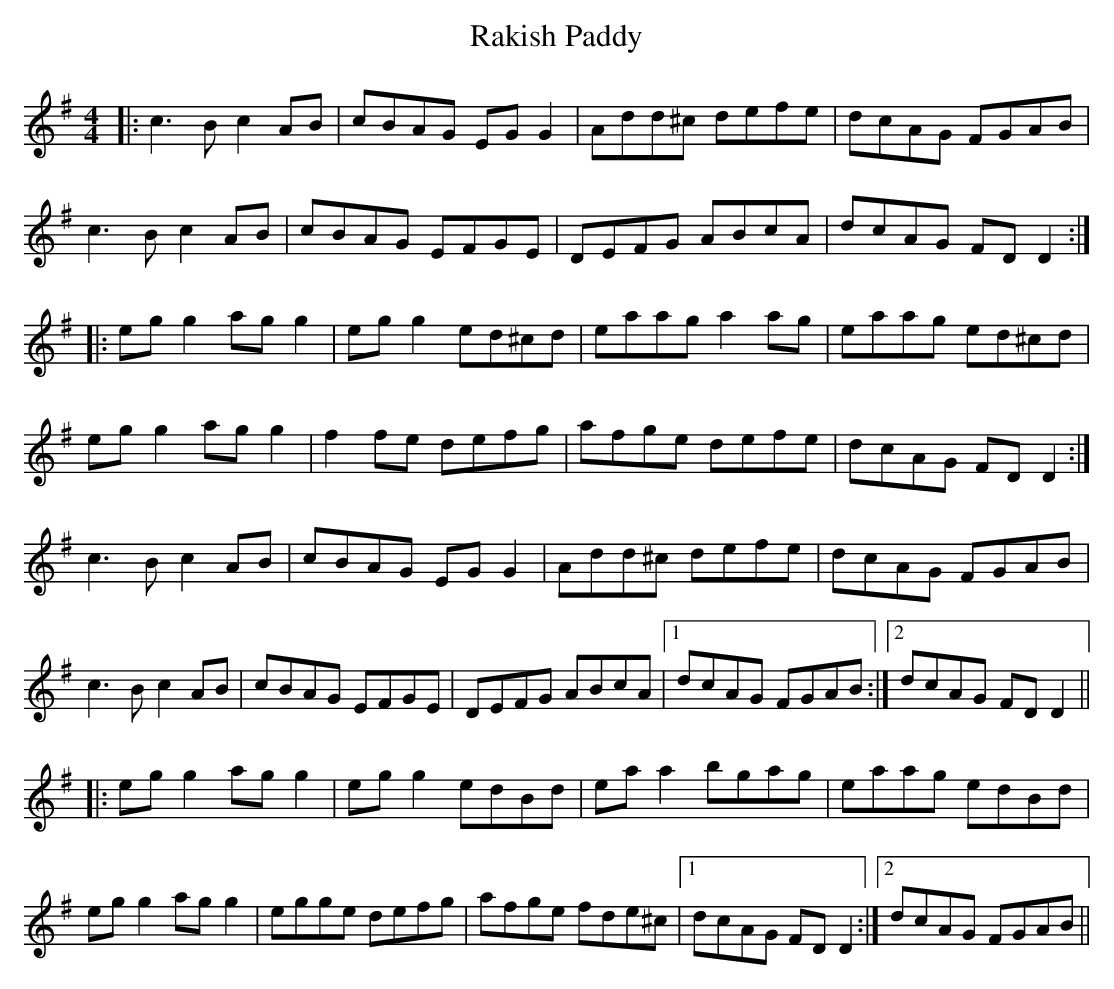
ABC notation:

X:1
T: Rakish Paddy
M: 4/4
L: 1/8
K: Ador
|:c3 B c2 AB|cBAG EG G2|Add^c defe|dcAG FGAB|
c3 B c2 AB|cBAG EFGE|DEFG ABcA|dcAG FD D2:|
|:eg g2 ag g2|eg g2 ed^cd|eaag a2 ag|eaag ed^cd|
eg g2 ag g2|f2 fe defg|afge defe|dcAG FD D2:|
c3 B c2 AB|cBAG EG G2|Add^c defe|dcAG FGAB|
c3 B c2 AB|cBAG EFGE|DEFG ABcA|1 dcAG FGAB:|2 dcAG FD D2||
|:eg g2 ag g2|eg g2 edBd|eaa2 bgag|eaag edBd|
eg g2 ag g2|egge defg|afge fde^c|1 dcAG FD D2:|2 dcAG FGAB||
